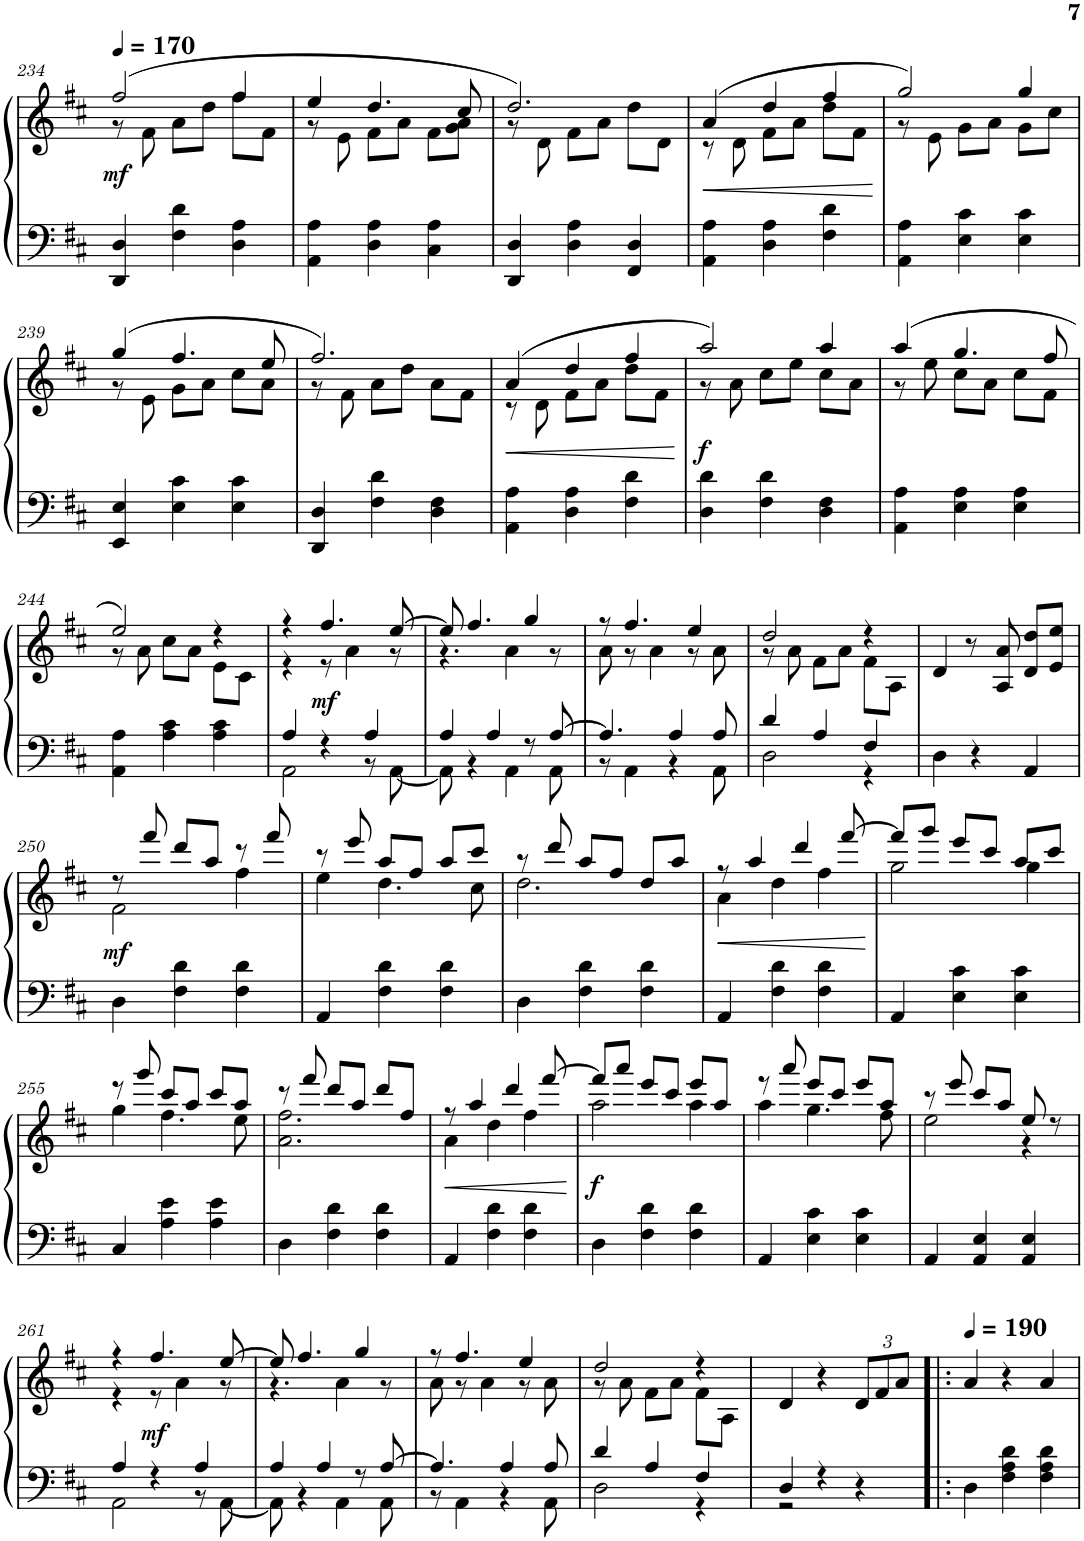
**kern	**kern	**dynam
*part1	*part1	*part1
*staff2	*staff1	*staff1/2
*I"Piano	*	*
*I'Pno.	*	*
!!LO:PB:g=z
*clefF4	*clefG2	*
*k[f#c#]	*k[f#c#]	*
*M3/4	*M3/4	*
*MM170	*MM170	*
=234	=234	=234
*	*^	*
!	!	!	!LO:DY:b
4DD/ 4D/	(2ff#/	8r	mf
.	.	8f#\	.
4F#\ 4d\	.	8a\L	.
.	.	8dd\J	.
4D\ 4A\	4ff#/	8ff#\L	.
.	.	8f#\J	.
=235	=235	=235	=235
4AA\ 4A\	4ee/	8r	.
.	.	8e\	.
4D\ 4A\	4.dd/	8f#\L	.
.	.	8a\J	.
4C#\ 4A\	.	8f#\L	.
.	8cc#/	8g\ 8a\J	.
=236	=236	=236	=236
4DD/ 4D/	2.dd/)	8r	.
.	.	8d\	.
4D\ 4A\	.	8f#\L	.
.	.	8a\J	.
4FF#/ 4D/	.	8dd\L	.
.	.	8d\J	.
=237	=237	=237	=237
!	!	!	!LO:HP:b
4AA\ 4A\	(4a/	8r	<
.	.	8d\	.
4D\ 4A\	4dd/	8f#\L	.
.	.	8a\J	.
4F#\ 4d\	4ff#/	8dd\L	.
.	.	8f#\J	.
*	*v	*v	*
.	.	[
=238	=238	=238
*	*^	*
4AA\ 4A\	2gg/)	8r	.
.	.	8e\	.
4E\ 4c#\	.	8g\L	.
.	.	8a\J	.
4E\ 4c#\	4gg/	8g\L	.
.	.	8cc#\J	.
!!LO:LB:g=z	!!
=239	=239	=239	=239
4EE/ 4E/	(4gg/	8r	.
.	.	8e\	.
4E\ 4c#\	4.ff#/	8g\L	.
.	.	8a\J	.
4E\ 4c#\	.	8cc#\L	.
.	8ee/	8a\J	.
=240	=240	=240	=240
4DD/ 4D/	2.ff#/)	8r	.
.	.	8f#\	.
4F#\ 4d\	.	8a\L	.
.	.	8dd\J	.
4D\ 4F#\	.	8a\L	.
.	.	8f#\J	.
=241	=241	=241	=241
!	!	!	!LO:HP:b
4AA\ 4A\	(4a/	8r	<
.	.	8d\	.
4D\ 4A\	4dd/	8f#\L	.
.	.	8a\J	.
4F#\ 4d\	4ff#/	8dd\L	.
.	.	8f#\J	.
*	*v	*v	*
.	.	[
=242	=242	=242
*	*^	*
!	!	!	!LO:DY:b
4D\ 4d\	2aa/)	8r	f
.	.	8a\	.
4F#\ 4d\	.	8cc#\L	.
.	.	8ee\J	.
4D\ 4F#\	4aa/	8cc#\L	.
.	.	8a\J	.
=243	=243	=243	=243
4AA\ 4A\	(4aa/	8r	.
.	.	8ee\	.
4E\ 4A\	4.gg/	8cc#\L	.
.	.	8a\J	.
4E\ 4A\	.	8cc#\L	.
.	8ff#/	8f#\J	.
!!LO:LB:g=z	!!
=244	=244	=244	=244
4AA\ 4A\	2ee/)	8r	.
.	.	8a\	.
4A\ 4c#\	.	8cc#\L	.
.	.	8a\J	.
4A\ 4c#\	4r	8e\L	.
.	.	8c#\J	.
=245	=245	=245	=245
*^	*	*	*
4A/	2AA\	4r	4r	.
!	!	!	!	!LO:DY:b
4r	.	4.ff#/	8r	mf
.	.	.	4a\	.
4A/	8r	.	.	.
.	[8AA\	[8ee/	8r	.
=246	=246	=246	=246	=246
4A/	8AA\]	8ee/]	4.r	.
.	4r	4.ff#/	.	.
4A/	.	.	.	.
.	4AA\	.	4a\	.
8r	.	4gg/	.	.
[8A/	8AA\	.	8r	.
=247	=247	=247	=247	=247
4.A/]	8r	8r	8a\	.
.	4AA\	4.ff#/	8r	.
.	.	.	4a\	.
4A/	4r	.	.	.
.	.	4ee/	8r	.
8A/	8AA\	.	8a\	.
=248	=248	=248	=248	=248
4d/	2D\	2dd/	8r	.
.	.	.	8a\	.
4A/	.	.	8f#\L	.
.	.	.	8a\J	.
4F#/	4r	4r	8f#\L	.
.	.	.	8A\J	.
*v	*v	*	*	*
*	*v	*v	*
=249	=249	=249
4D\	4d/	.
4r	8r	.
.	8A/ 8a/	.
4AA/	8d/ 8dd/L	.
.	8e/ 8ee/J	.
!!LO:LB:g=z
=250	=250	=250
*	*^	*
!	!	!	!LO:DY:b
4D\	8r	2f#\	mf
.	8fff#/	.	.
4F#\ 4d\	8ddd/L	.	.
.	8aa/J	.	.
4F#\ 4d\	8r	4ff#\	.
.	8fff#/	.	.
=251	=251	=251	=251
4AA/	8r	4ee\	.
.	8eee/	.	.
4F#\ 4d\	8aa/L	4.dd\	.
.	8ff#/J	.	.
4F#\ 4d\	8aa/L	.	.
.	8ccc#/J	8cc#\	.
=252	=252	=252	=252
4D\	8r	2.dd\	.
.	8ddd/	.	.
4F#\ 4d\	8aa/L	.	.
.	8ff#/J	.	.
4F#\ 4d\	8dd/L	.	.
.	8aa/J	.	.
=253	=253	=253	=253
!	!	!	!LO:HP:b
4AA/	8r	4a\	<
.	4aa/	.	.
4F#\ 4d\	.	4dd\	.
.	4ddd/	.	.
4F#\ 4d\	.	4ff#\	.
.	[8fff#/	.	.
*	*v	*v	*
.	.	[
=254	=254	=254
*	*^	*
4AA/	8fff#/L]	2gg\	.
.	8ggg/J	.	.
4E\ 4c#\	8eee/L	.	.
.	8ccc#/J	.	.
4E\ 4c#\	8aa/L	4gg\	.
.	8ccc#/J	.	.
!!LO:LB:g=z	!!
=255	=255	=255	=255
4C#/	8r	4gg\	.
.	8ggg/	.	.
4A\ 4e\	8ccc#/L	4.ff#\	.
.	8aa/J	.	.
4A\ 4e\	8ccc#/L	.	.
.	8aa/J	8ee\	.
=256	=256	=256	=256
4D\	8r	2.a\ 2.ff#\	.
.	8fff#/	.	.
4F#\ 4d\	8ddd/L	.	.
.	8aa/J	.	.
4F#\ 4d\	8ddd/L	.	.
.	8ff#/J	.	.
=257	=257	=257	=257
!	!	!	!LO:HP:b
4AA/	8r	4a\	<
.	4aa/	.	.
4F#\ 4d\	.	4dd\	.
.	4ddd/	.	.
4F#\ 4d\	.	4ff#\	.
.	[8fff#/	.	.
*	*v	*v	*
.	.	[
=258	=258	=258
*	*^	*
!	!	!	!LO:DY:b
4D\	8fff#/L]	2aa\	f
.	8aaa/J	.	.
4F#\ 4d\	8eee/L	.	.
.	8ccc#/J	.	.
4F#\ 4d\	8eee/L	4aa\	.
.	8aa/J	.	.
=259	=259	=259	=259
4AA/	8r	4aa\	.
.	8aaa/	.	.
4E\ 4c#\	8eee/L	4.gg\	.
.	8ccc#/J	.	.
4E\ 4c#\	8eee/L	.	.
.	8aa/J	8ff#\	.
=260	=260	=260	=260
4AA/	8r	2ee\	.
.	8eee/	.	.
4AA/ 4E/	8ccc#/L	.	.
.	8aa/J	.	.
4AA/ 4E/	8ee/	4r	.
.	8r	.	.
!!LO:LB:g=z	!!
=261	=261	=261	=261
*^	*	*	*
4A/	2AA\	4r	4r	.
!	!	!	!	!LO:DY:b
4r	.	4.ff#/	8r	mf
.	.	.	4a\	.
4A/	8r	.	.	.
.	[8AA\	[8ee/	8r	.
=262	=262	=262	=262	=262
4A/	8AA\]	8ee/]	4.r	.
.	4r	4.ff#/	.	.
4A/	.	.	.	.
.	4AA\	.	4a\	.
8r	.	4gg/	.	.
[8A/	8AA\	.	8r	.
=263	=263	=263	=263	=263
4.A/]	8r	8r	8a\	.
.	4AA\	4.ff#/	8r	.
.	.	.	4a\	.
4A/	4r	.	.	.
.	.	4ee/	8r	.
8A/	8AA\	.	8a\	.
=264	=264	=264	=264	=264
4d/	2D\	2dd/	8r	.
.	.	.	8a\	.
4A/	.	.	8f#\L	.
.	.	.	8a\J	.
4F#/	4r	4r	8f#\L	.
.	.	.	8A\J	.
*	*	*v	*v	*
=265	=265	=265	=265
4D/	2r	4d/	.
4r	.	4r	.
*	*	*Xbrackettup	*
4r	4ryy	12d/L	.
.	.	12f#/	.
.	.	12a/J	.
*v	*v	*	*
=266!|:	=266!|:	=266!|:
*	*MM190	*
4D\	4a/	.
4F#\ 4A\ 4d\	4r	.
4F#\ 4A\ 4d\	4a/	.
=	=	=
*-	*-	*-
